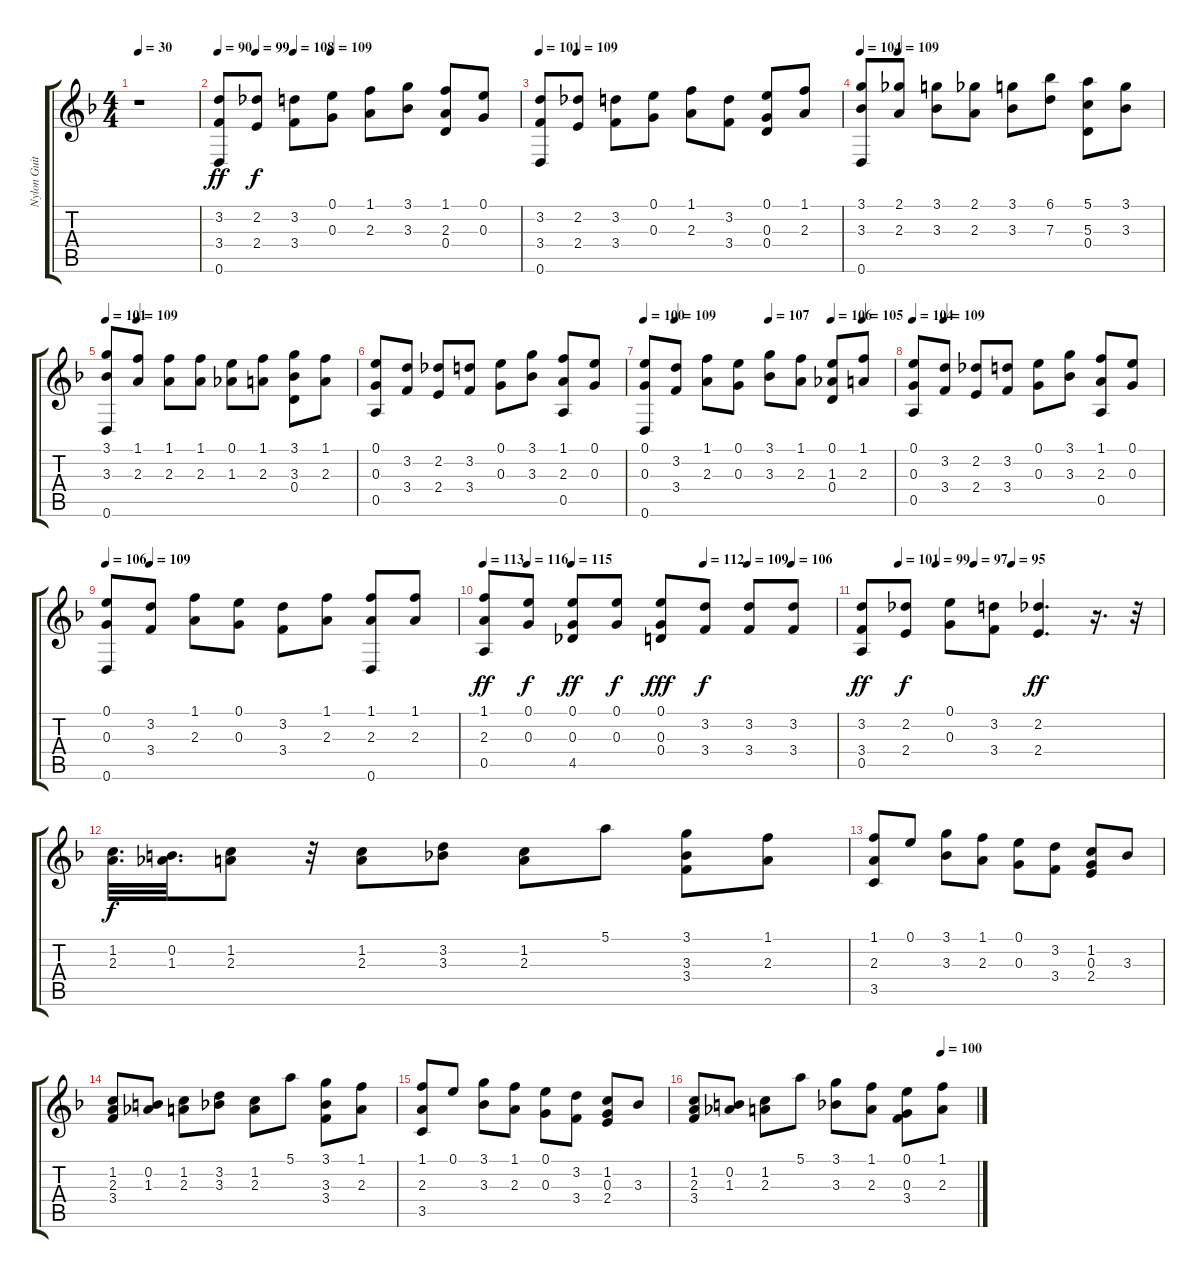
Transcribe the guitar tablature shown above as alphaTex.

\track ("Nylon Guitar" "Nylon Guit") {instrument acousticguitarnylon}
\staff {score tabs}
\tuning (E4 B3 G3 D3 A2 D2) {hide}
\ts (4 4)
\tempo 30
\clef g2
\ks f
r.1{dy ff instrument acousticguitarnylon} |
\tempo 90
\tempo (99 0.125)
\tempo (108 0.25)
\tempo (109 0.375)
(3.2 3.4 0.6).8 (2.2 2.4).8{dy f volume 11} (3.2 3.4).8{volume 11} (0.1 0.3).8{volume 12} (1.1 2.3).8{volume 12} (3.1 3.3).8{volume 12} (1.1 2.3 0.4).8{volume 12} (0.1 0.3).8{volume 13} |
\tempo 101
\tempo (109 0.125)
(3.2 3.4 0.6).8{volume 13} (2.2 2.4).8{volume 13} (3.2 3.4).8{volume 14} (0.1 0.3).8{volume 14} (1.1 2.3).8 (3.2 3.4).8 (0.1 0.3 0.4).8 (1.1 2.3).8 |
\tempo 104
\tempo (109 0.125)
(3.1 3.3 0.6).8 (2.1 2.3).8 (3.1 3.3).8{volume 14} (2.1 2.3).8{volume 14} (3.1 3.3).8{volume 14} (6.1 7.3).8{volume 13} (5.1 5.3 0.4).8{volume 13} (3.1 3.3).8{volume 13} |
\tempo 101
\tempo (109 0.125)
(3.1 3.3 0.6).8{volume 13} (1.1 2.3).8 (1.1 2.3).8 (1.1 2.3).8 (0.1 1.3).8 (1.1 2.3).8 (3.1 3.3 0.4).8 (1.1 2.3).8 |
(0.1 0.3 0.5).8 (3.2 3.4).8 (2.2 2.4).8 (3.2 3.4).8 (0.1 0.3).8 (3.1 3.3).8 (1.1 2.3 0.5).8 (0.1 0.3).8 |
\tempo 100
\tempo (109 0.125)
\tempo (107 0.5)
\tempo (106 0.75)
\tempo (105 0.875)
(0.1 0.3 0.6).8 (3.2 3.4).8 (1.1 2.3).8 (0.1 0.3).8 (3.1 3.3).8 (1.1 2.3).8 (0.1 1.3 0.4).8 (1.1 2.3).8 |
\tempo 104
\tempo (109 0.125)
(0.1 0.3 0.5).8 (3.2 3.4).8 (2.2 2.4).8 (3.2 3.4).8 (0.1 0.3).8 (3.1 3.3).8 (1.1 2.3 0.5).8 (0.1 0.3).8 |
\tempo 106
\tempo (109 0.125)
(0.1 0.3 0.6).8 (3.2 3.4).8 (1.1 2.3).8{volume 13} (0.1 0.3).8{volume 13} (3.2 3.4).8{volume 13} (1.1 2.3).8{volume 13} (1.1 2.3 0.6).8{volume 13} (1.1 2.3).8{volume 13} |
\tempo 113
\tempo (116 0.125)
\tempo (115 0.25)
\tempo (112 0.625)
\tempo (109 0.75)
\tempo (106 0.875)
(1.1 2.3 0.5).8{dy ff volume 13} (0.1 0.3).8{dy f} (0.1 0.3 4.5).8{dy ff} (0.1 0.3).8{dy f} (0.1 0.3 0.4).8{dy fff} (3.2 3.4).8{dy f} (3.2 3.4).8{volume 14} (3.2 3.4).8 |
\tempo (101 0.125)
\tempo (99 0.25)
\tempo (97 0.375)
\tempo (95 0.5)
(3.2 3.4 0.5).8{dy ff volume 13} (2.2 2.4).8{dy f volume 13} (0.1 0.3).8{volume 13} (3.2 3.4).8{volume 13} (2.2 2.4).4{d dy ff} r.16{d} r.32 |
(1.2 2.3).32{d dy f volume 12} (0.2 1.3).32{d} (1.2 2.3).8 r.32 (1.2 2.3).8 (3.2 3.3).8 (1.2 2.3).8 5.1.8 (3.1 3.3 3.4).8 (1.1 2.3).8 |
(1.1 2.3 3.5).8 0.1.8 (3.1 3.3).8 (1.1 2.3).8 (0.1 0.3).8 (3.2 3.4).8 (1.2 0.3 2.4).8 3.3.8 |
(1.2 2.3 3.4).8 (0.2 1.3).8 (1.2 2.3).8 (3.2 3.3).8 (1.2 2.3).8 5.1.8 (3.1 3.3 3.4).8 (1.1 2.3).8 |
(1.1 2.3 3.5).8 0.1.8 (3.1 3.3).8 (1.1 2.3).8 (0.1 0.3).8 (3.2 3.4).8 (1.2 0.3 2.4).8 3.3.8 |
\tempo (100 0.875)
(1.2 2.3 3.4).8 (0.2 1.3).8 (1.2 2.3).8 5.1.8 (3.1 3.3).8 (1.1 2.3).8 (0.1 0.3 3.4).8 (1.1 2.3).8
